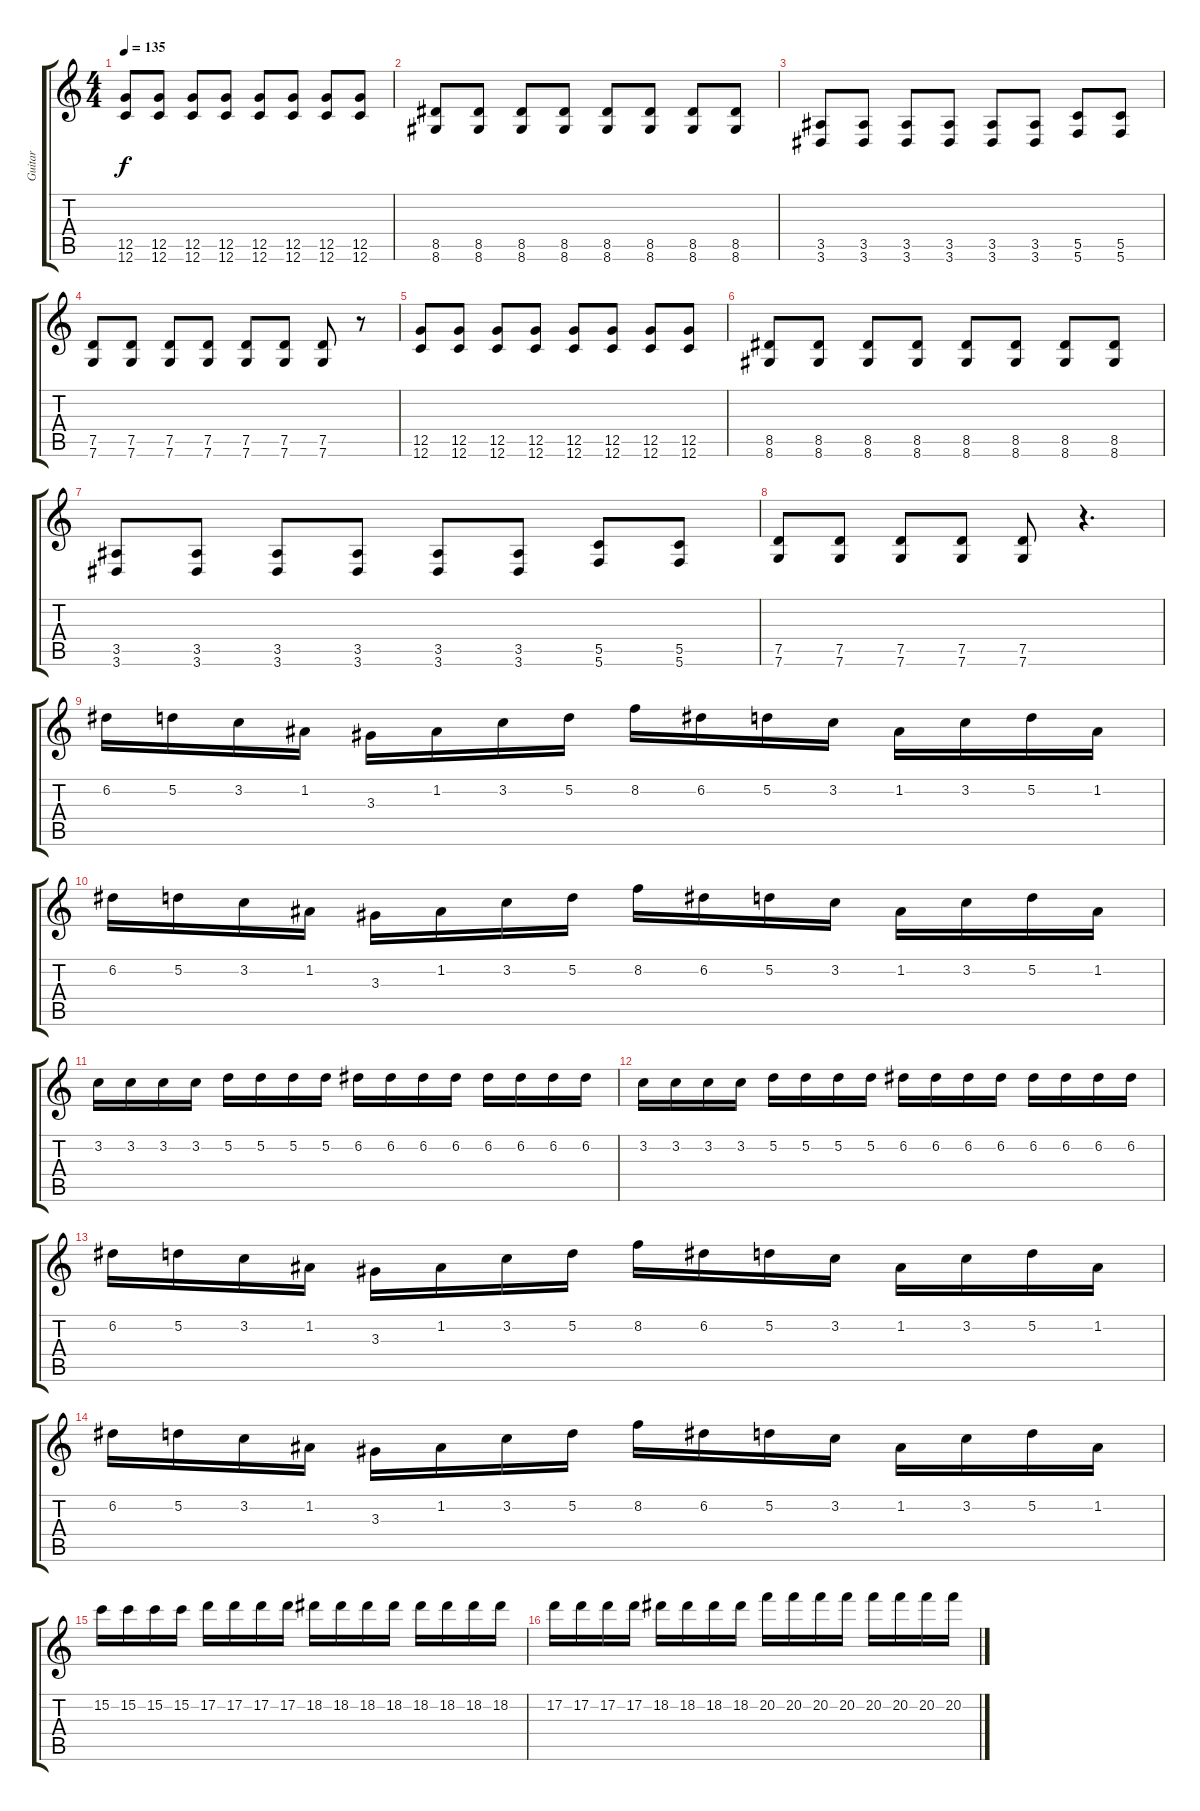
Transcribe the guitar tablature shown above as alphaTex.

\track ("Guitar" "Guitar") {instrument overdrivenguitar}
\staff {score tabs}
\tuning (D4 A3 F3 C3 G2 C2) {hide}
\ts (4 4)
\tempo 135
\clef g2
\ks c
(12.5 12.6).8{dy f} (12.5 12.6).8 (12.5 12.6).8 (12.5 12.6).8 (12.5 12.6).8 (12.5 12.6).8 (12.5 12.6).8 (12.5 12.6).8 |
(8.5 8.6).8 (8.5 8.6).8 (8.5 8.6).8 (8.5 8.6).8 (8.5 8.6).8 (8.5 8.6).8 (8.5 8.6).8 (8.5 8.6).8 |
(3.5 3.6).8 (3.5 3.6).8 (3.5 3.6).8 (3.5 3.6).8 (3.5 3.6).8 (3.5 3.6).8 (5.5 5.6).8 (5.5 5.6).8 |
(7.5 7.6).8 (7.5 7.6).8 (7.5 7.6).8 (7.5 7.6).8 (7.5 7.6).8 (7.5 7.6).8 (7.5 7.6).8 r.8 |
(12.5 12.6).8 (12.5 12.6).8 (12.5 12.6).8 (12.5 12.6).8 (12.5 12.6).8 (12.5 12.6).8 (12.5 12.6).8 (12.5 12.6).8 |
(8.5 8.6).8 (8.5 8.6).8 (8.5 8.6).8 (8.5 8.6).8 (8.5 8.6).8 (8.5 8.6).8 (8.5 8.6).8 (8.5 8.6).8 |
(3.5 3.6).8 (3.5 3.6).8 (3.5 3.6).8 (3.5 3.6).8 (3.5 3.6).8 (3.5 3.6).8 (5.5 5.6).8 (5.5 5.6).8 |
(7.5 7.6).8 (7.5 7.6).8 (7.5 7.6).8 (7.5 7.6).8 (7.5 7.6).8 r.4{d} |
6.2.16 5.2.16 3.2.16 1.2.16 3.3.16 1.2.16 3.2.16 5.2.16 8.2.16 6.2.16 5.2.16 3.2.16 1.2.16 3.2.16 5.2.16 1.2.16 |
6.2.16 5.2.16 3.2.16 1.2.16 3.3.16 1.2.16 3.2.16 5.2.16 8.2.16 6.2.16 5.2.16 3.2.16 1.2.16 3.2.16 5.2.16 1.2.16 |
3.2.16 3.2.16 3.2.16 3.2.16 5.2.16 5.2.16 5.2.16 5.2.16 6.2.16 6.2.16 6.2.16 6.2.16 6.2.16 6.2.16 6.2.16 6.2.16 |
3.2.16 3.2.16 3.2.16 3.2.16 5.2.16 5.2.16 5.2.16 5.2.16 6.2.16 6.2.16 6.2.16 6.2.16 6.2.16 6.2.16 6.2.16 6.2.16 |
6.2.16 5.2.16 3.2.16 1.2.16 3.3.16 1.2.16 3.2.16 5.2.16 8.2.16 6.2.16 5.2.16 3.2.16 1.2.16 3.2.16 5.2.16 1.2.16 |
6.2.16 5.2.16 3.2.16 1.2.16 3.3.16 1.2.16 3.2.16 5.2.16 8.2.16 6.2.16 5.2.16 3.2.16 1.2.16 3.2.16 5.2.16 1.2.16 |
15.2.16 15.2.16 15.2.16 15.2.16 17.2.16 17.2.16 17.2.16 17.2.16 18.2.16 18.2.16 18.2.16 18.2.16 18.2.16 18.2.16 18.2.16 18.2.16 |
17.2.16 17.2.16 17.2.16 17.2.16 18.2.16 18.2.16 18.2.16 18.2.16 20.2.16 20.2.16 20.2.16 20.2.16 20.2.16 20.2.16 20.2.16 20.2.16
